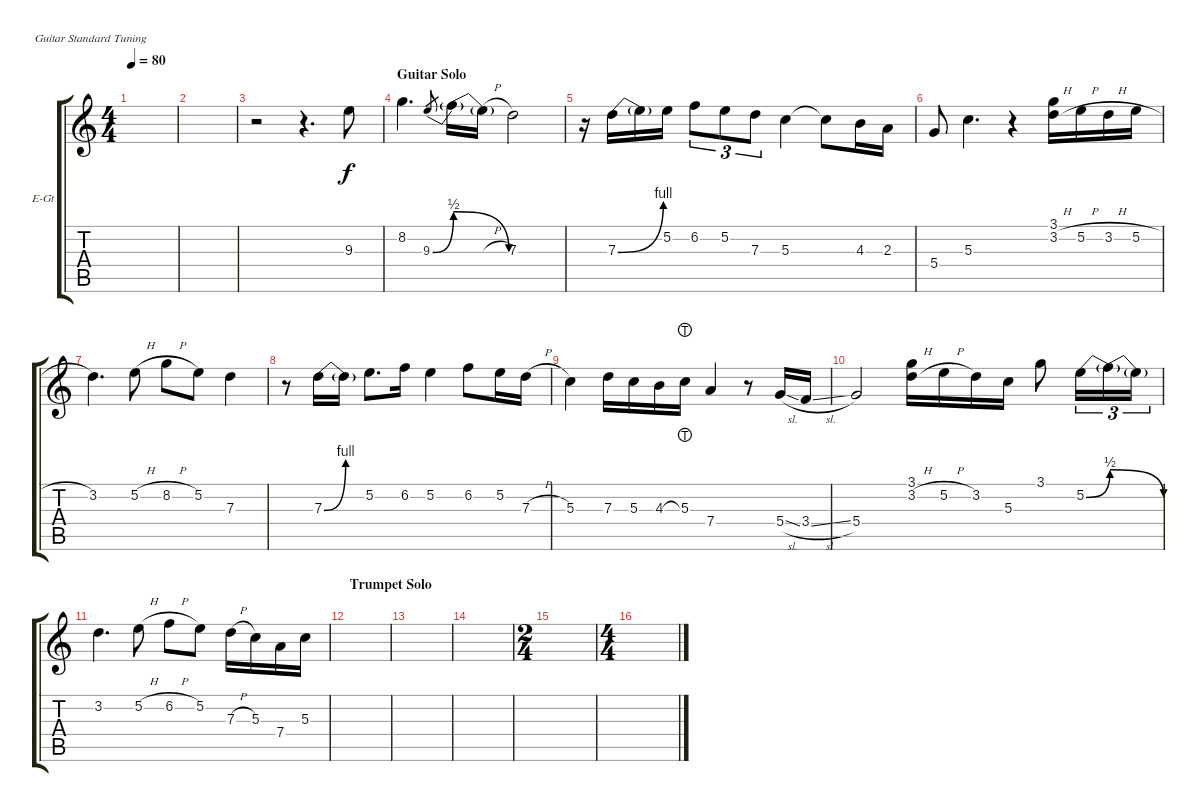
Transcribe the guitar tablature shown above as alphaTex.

\defaultSystemsLayout 4
\bracketExtendMode groupsimilarinstruments
\firstSystemTrackNameOrientation horizontal
\otherSystemsTrackNameOrientation horizontal
\track ("Solo Guitar (Electric)" "E-Gt") {instrument overdrivenguitar}
\staff {score tabs}
\tuning (E4 B3 G3 D3 A2 E2)
\ts (4 4)
\tempo 80
\clef g2
\scale
0.333333
\ks c
|
|
r.2 r.4{d} 9.3.8 |
\section ("" "Guitar Solo")
8.2.4{d} 9.3{be (bend 0 0 8.4 2)}.8{gr} 9.3{be (release 0 2 15 0) t}.16 9.3{h t}.16 7.3.2 |
r.16 7.3{be (bend 0 0 15 4)}.16 7.3{t}.16 5.2.16 6.2.8{tu (3 2)} 5.2.8{tu (3 2)} 7.3.8{tu (3 2)} 5.3.4 5.3{t}.8 4.3.16 2.3.16 |
5.4.8 5.3.4{d} r.4 (3.2{h} 3.1).16 5.2{h}.16 3.2{h}.16 5.2{h}.16 |
3.2.4{d} 5.2{h}.8 8.2{h}.8 5.2.8 7.3.4 |
r.8 7.3{be (bend 0 0 15 4)}.16 7.3{be (hold 0 0 60 0) t}.16 5.2.8{d} 6.2.16 5.2.4 6.2.8 5.2.16 7.3{h}.16 |
5.3.4 7.3.16 5.3.16 4.3.16 5.3{lht}.16 7.4.4 r.8 5.4{sl}.16 3.4{sl}.16 |
5.4.2 (3.2{h} 3.1).16 5.2{h}.16 3.2.16 5.3.16 3.1.8 5.2{be (bend 0 0 14.399999999999999 2)}.16{tu (3 2)} 5.2{be (release 0 2 15 0) t}.16{tu (3 2)} 5.2{t}.16{tu (3 2)} |
3.2.4{d} 5.2{h}.8 6.2{h}.8 5.2.8 7.3{h}.16 5.3.16 7.4.16 5.3.16 |
\section ("" "Trumpet Solo")
|
|
|
\ts (2 4)
|
\ts (4 4)
